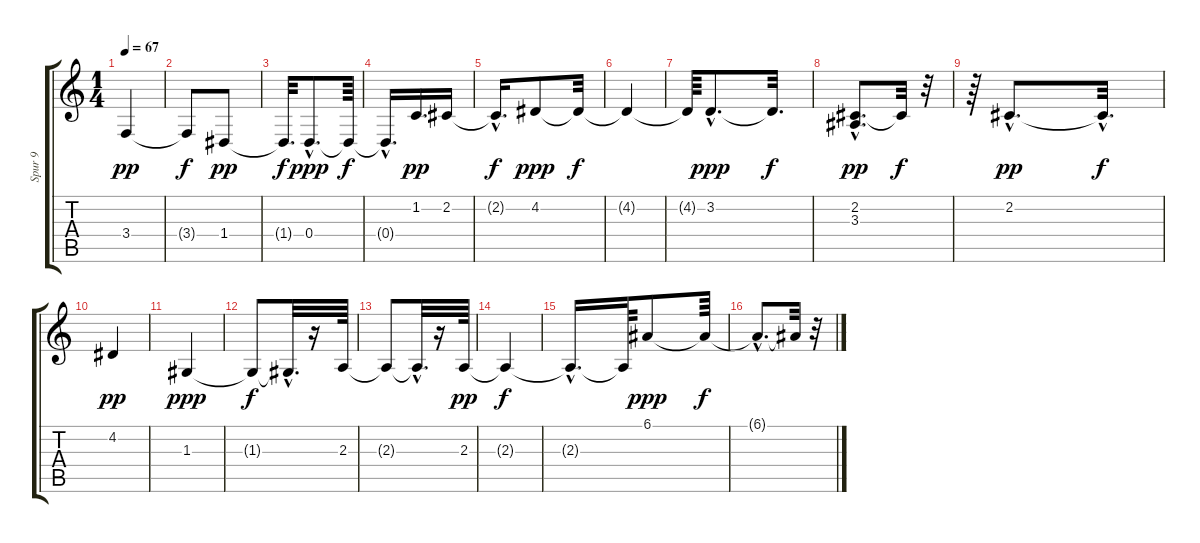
\track ("Spur 9" "Spur 9") {instrument guitarfretnoise}
\staff {score tabs}
\tuning (E4 B3 G3 D3 A2 E2) {hide}
\ts (1 4)
\tempo 67
\clef g2
\ks c
3.4.4{dy pp} |
3.4{t}.8{dy f} 1.4.8{dy pp} |
1.4{t}.32{d dy f} 0.4{hac}.8{d dy ppp} 0.4{t}.64{dy f} |
0.4{hac t}.16{d} 1.2.16{d dy pp} 2.2.16 |
2.2{hac t}.16{d dy f} 4.2.8{dy ppp} 4.2{t}.32{dy f} |
4.2{t}.4 |
4.2{t}.64 3.2{hac}.8{d dy ppp} 3.2{t}.32{d dy f} |
(2.2{hac} 3.3).8{d dy pp} 2.2{t}.32{dy f} r.32 |
r.64 2.2{hac}.8{d dy pp} 2.2{hac t}.32{d dy f} |
4.2.4{dy pp} |
1.3.4{dy ppp} |
1.3{t}.8{dy f} 1.3{hac t}.32{d} r.16 2.3.64 |
2.3{t}.8 2.3{hac t}.32{d} r.16 2.3.64{dy pp} |
2.3{t}.4{dy f} |
2.3{hac t}.16{d} 2.3{t}.64 6.1.8{dy ppp} 6.1{t}.64{dy f} |
6.1{hac t}.8{d} 6.1{t}.32 r.32
